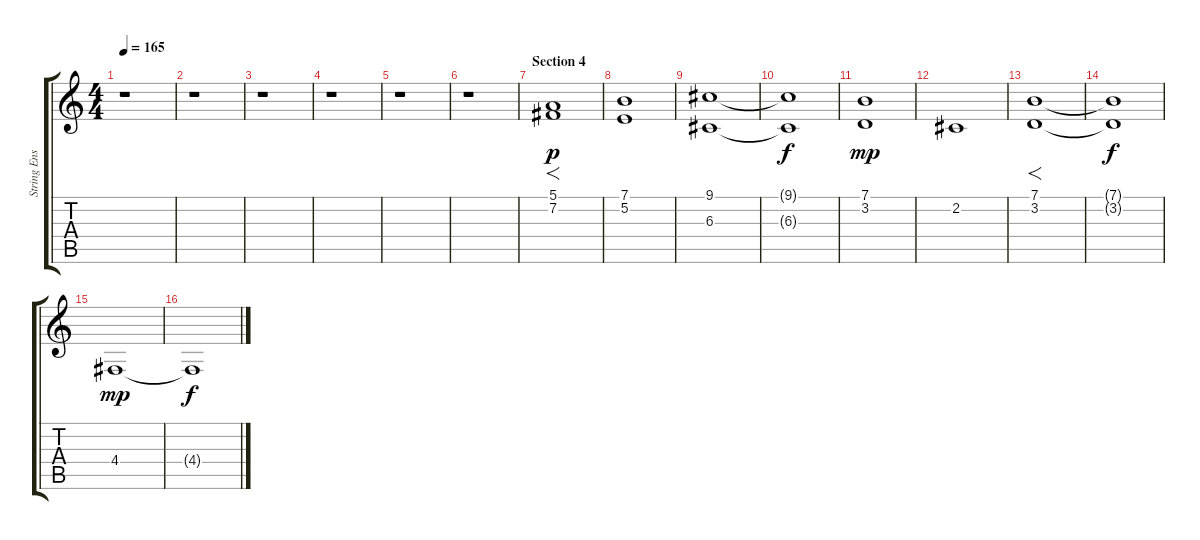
\track ("String Ensemble" "String Ens") {instrument stringensemble1}
\staff {score tabs}
\tuning (E4 B3 G3 D3 A2 E2) {hide}
\ts (4 4)
\tempo 165
\clef g2
\ks c
r.1{dy f} |
r.1 |
r.1 |
r.1 |
r.1 |
r.1 |
\section ("" "Section 4")
(5.1 7.2).1{f dy p} |
(7.1 5.2).1 |
(9.1 6.3).1 |
(9.1{t} 6.3{t}).1{dy f} |
(7.1 3.2).1{dy mp} |
2.2.1 |
(7.1 3.2).1{f} |
(7.1{t} 3.2{t}).1{dy f} |
4.4.1{dy mp} |
4.4{t}.1{dy f}
